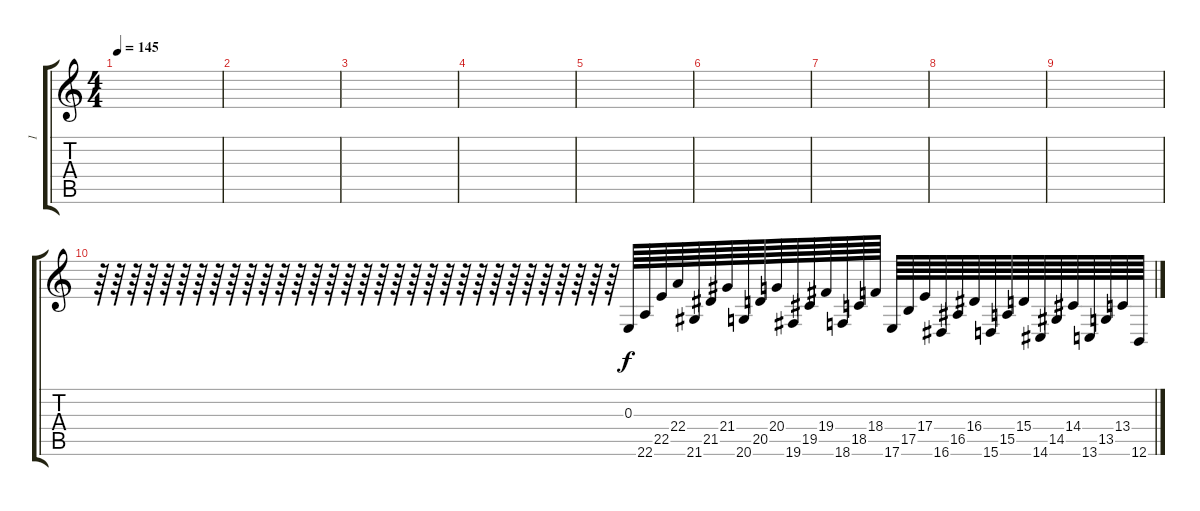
\track ("1" "1") {instrument guitarfretnoise}
\staff {score tabs}
\tuning (Db4 Ab3 E3 B2 Gb2 B1) {hide}
\ts (4 4)
\tempo 145
\clef g2
\ks c
|
|
|
|
|
|
|
|
|
r.64 r.64 r.64 r.64 r.64 r.64 r.64 r.64 r.64 r.64 r.64 r.64 r.64 r.64 r.64 r.64 r.64 r.64 r.64 r.64 r.64 r.64 r.64 r.64 r.64 r.64 r.64 r.64 r.64 r.64 r.64 r.64 0.3.64{dy f} 22.6.64 22.5.64 22.4.64 21.6.64 21.5.64 21.4.64 20.6.64 20.5.64 20.4.64 19.6.64 19.5.64 19.4.64 18.6.64 18.5.64 18.4.64 17.6.64 17.5.64 17.4.64 16.6.64 16.5.64 16.4.64 15.6.64 15.5.64 15.4.64 14.6.64 14.5.64 14.4.64 13.6.64 13.5.64 13.4.64 12.6.64
